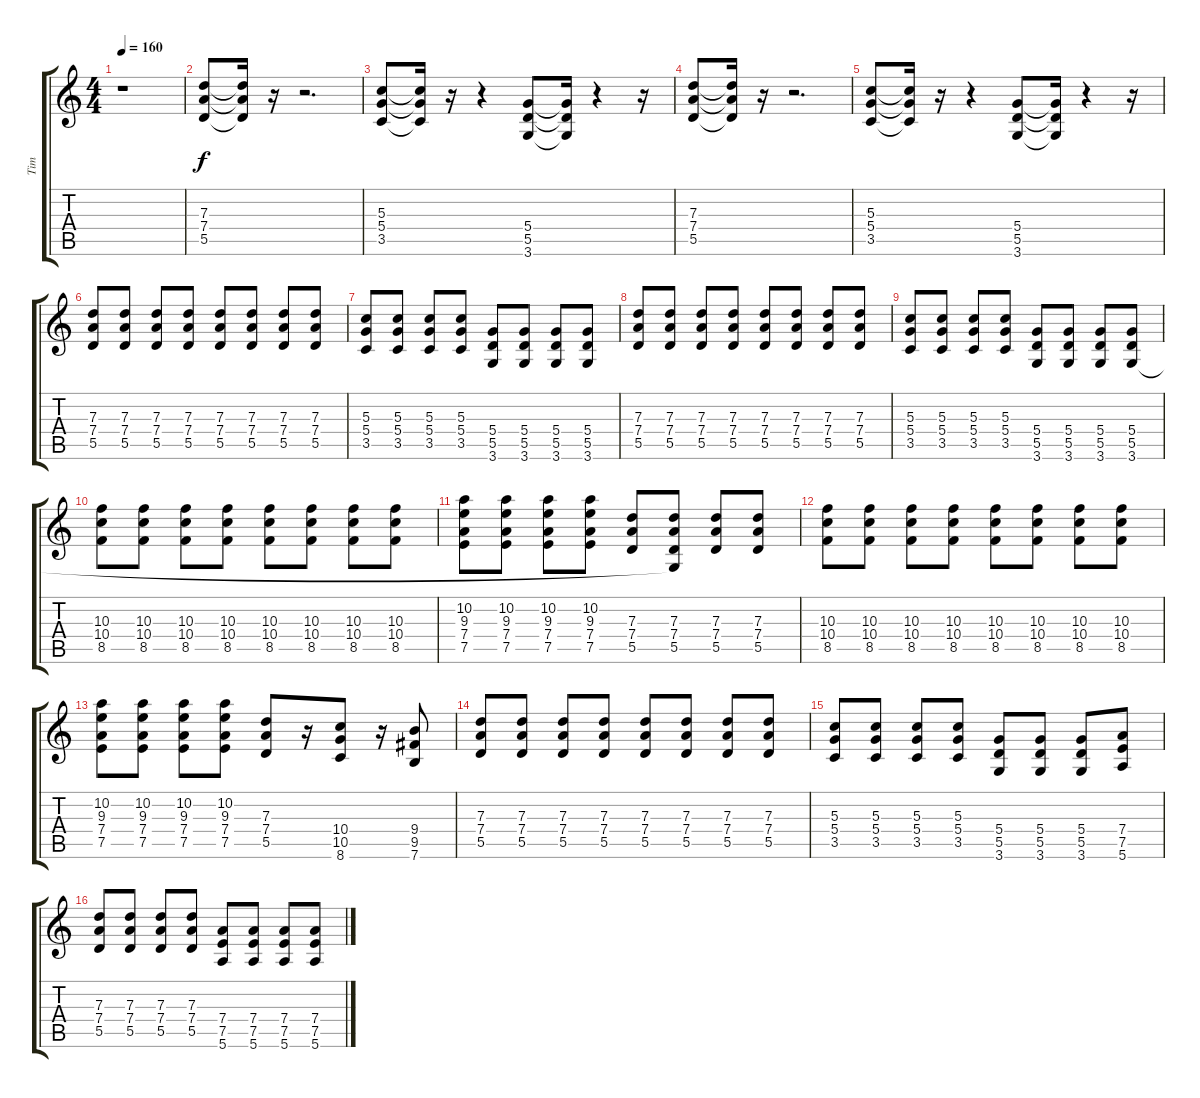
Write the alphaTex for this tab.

\track ("Tim" "Tim") {instrument overdrivenguitar}
\staff {score tabs}
\tuning (E4 B3 G3 D3 A2 E2) {hide}
\ts (4 4)
\tempo 160
\clef g2
\ks c
r.1{dy f instrument overdrivenguitar} |
(7.3 7.4 5.5).8 (7.3{t} 7.4{t} 5.5{t}).16 r.16 r.2{d} |
(5.3 5.4 3.5).8 (5.3{t} 5.4{t} 3.5{t}).16 r.16 r.4 (5.4 5.5 3.6).8 (5.4{t} 5.5{t} 3.6{t}).16 r.4 r.16 |
(7.3 7.4 5.5).8 (7.3{t} 7.4{t} 5.5{t}).16 r.16 r.2{d} |
(5.3 5.4 3.5).8 (5.3{t} 5.4{t} 3.5{t}).16 r.16 r.4 (5.4 5.5 3.6).8 (5.4{t} 5.5{t} 3.6{t}).16 r.4 r.16 |
(7.3 7.4 5.5).8 (7.3 7.4 5.5).8 (7.3 7.4 5.5).8 (7.3 7.4 5.5).8 (7.3 7.4 5.5).8 (7.3 7.4 5.5).8 (7.3 7.4 5.5).8 (7.3 7.4 5.5).8 |
(5.3 5.4 3.5).8 (5.3 5.4 3.5).8 (5.3 5.4 3.5).8 (5.3 5.4 3.5).8 (5.4 5.5 3.6).8 (5.4 5.5 3.6).8 (5.4 5.5 3.6).8 (5.4 5.5 3.6).8 |
(7.3 7.4 5.5).8 (7.3 7.4 5.5).8 (7.3 7.4 5.5).8 (7.3 7.4 5.5).8 (7.3 7.4 5.5).8 (7.3 7.4 5.5).8 (7.3 7.4 5.5).8 (7.3 7.4 5.5).8 |
(5.3 5.4 3.5).8 (5.3 5.4 3.5).8 (5.3 5.4 3.5).8 (5.3 5.4 3.5).8 (5.4 5.5 3.6).8 (5.4 5.5 3.6).8 (5.4 5.5 3.6).8 (5.4 5.5 3.6).8 |
(10.3 10.4 8.5).8 (10.3 10.4 8.5).8 (10.3 10.4 8.5).8 (10.3 10.4 8.5).8 (10.3 10.4 8.5).8 (10.3 10.4 8.5).8 (10.3 10.4 8.5).8 (10.3 10.4 8.5).8 |
(10.2 9.3 7.4 7.5).8 (10.2 9.3 7.4 7.5).8 (10.2 9.3 7.4 7.5).8 (10.2 9.3 7.4 7.5).8 (7.3 7.4 5.5).8 (7.3 7.4 5.5 3.6{t}).8 (7.3 7.4 5.5).8 (7.3 7.4 5.5).8 |
(10.3 10.4 8.5).8 (10.3 10.4 8.5).8 (10.3 10.4 8.5).8 (10.3 10.4 8.5).8 (10.3 10.4 8.5).8 (10.3 10.4 8.5).8 (10.3 10.4 8.5).8 (10.3 10.4 8.5).8 |
(10.2 9.3 7.4 7.5).8 (10.2 9.3 7.4 7.5).8 (10.2 9.3 7.4 7.5).8 (10.2 9.3 7.4 7.5).8 (7.3 7.4 5.5).8 r.16 (10.4 10.5 8.6).8 r.16 (9.4 9.5 7.6).8 |
(7.3 7.4 5.5).8 (7.3 7.4 5.5).8 (7.3 7.4 5.5).8 (7.3 7.4 5.5).8 (7.3 7.4 5.5).8 (7.3 7.4 5.5).8 (7.3 7.4 5.5).8 (7.3 7.4 5.5).8 |
(5.3 5.4 3.5).8 (5.3 5.4 3.5).8 (5.3 5.4 3.5).8 (5.3 5.4 3.5).8 (5.4 5.5 3.6).8 (5.4 5.5 3.6).8 (5.4 5.5 3.6).8 (7.4 7.5 5.6).8 |
(7.3 7.4 5.5).8 (7.3 7.4 5.5).8 (7.3 7.4 5.5).8 (7.3 7.4 5.5).8 (7.4 7.5 5.6).8 (7.4 7.5 5.6).8 (7.4 7.5 5.6).8 (7.4 7.5 5.6).8
